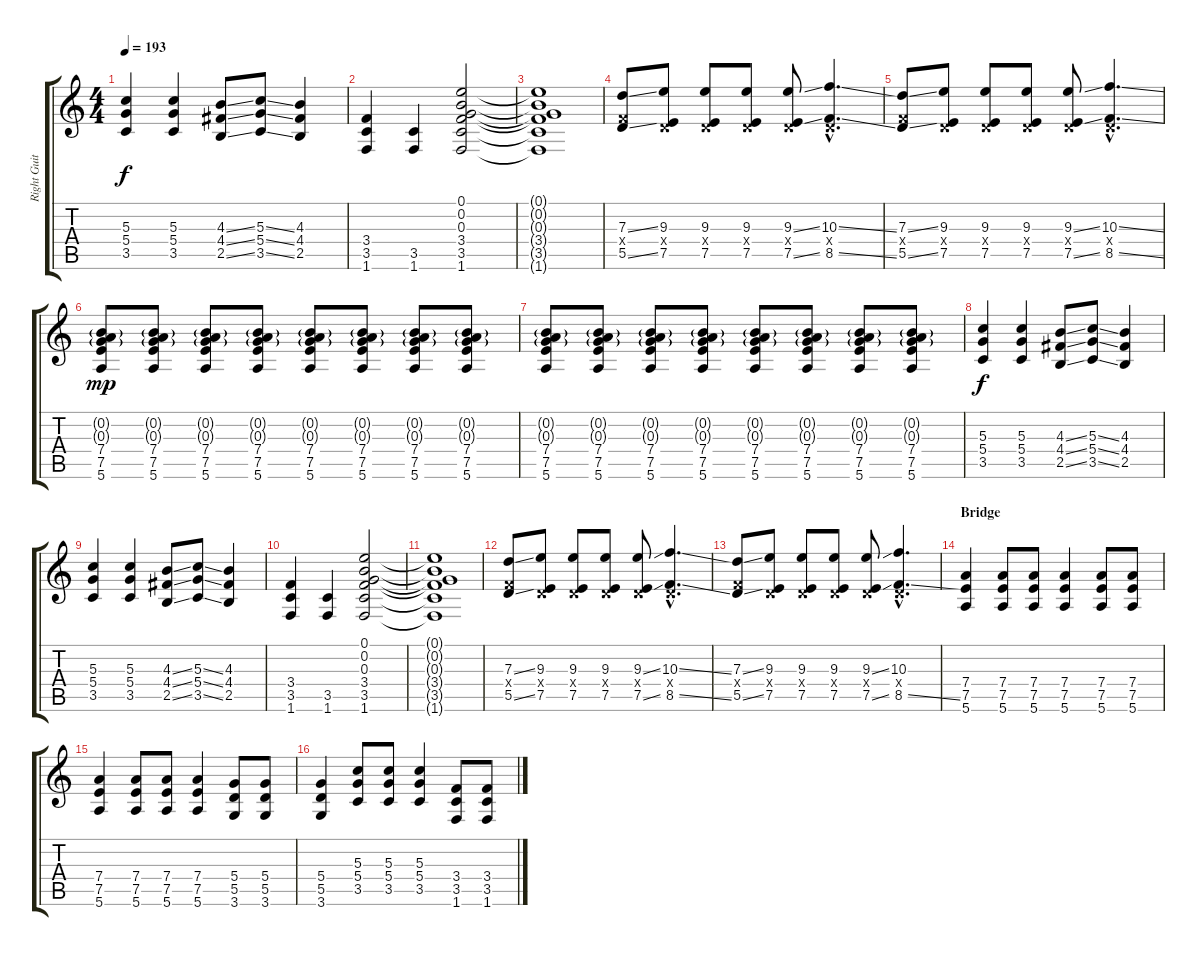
\track ("Right Guitar" "Right Guit") {instrument distortionguitar}
\staff {score tabs}
\tuning (E4 B3 G3 D3 A2 E2) {hide}
\ts (4 4)
\tempo 193
\clef g2
\ks c
(5.3 5.4 3.5).4{dy f} (5.3 5.4 3.5).4 (4.3{ss} 4.4{ss} 2.5{ss}).8 (5.3{ss} 5.4{ss} 3.5{ss}).8 (4.3 4.4 2.5).4 |
(3.4 3.5 1.6).4 (3.5 1.6).4 (0.1 0.2 0.3 3.4 3.5 1.6).2 |
(0.1{t} 0.2{t} 0.3{t} 3.4{t} 3.5{t} 1.6{t}).1 |
(7.3{ss} 3.4{x} 5.5{ss}).8 (9.3 0.4{x} 7.5).8 (9.3 0.4{x} 7.5).8 (9.3 0.4{x} 7.5).8 (9.3{ss} 0.4{x} 7.5{ss}).8 (10.3{ss hac} 0.4{hac x} 8.5{ss hac}).4{d} |
(7.3{ss} 3.4{x} 5.5{ss}).8 (9.3 0.4{x} 7.5).8 (9.3 0.4{x} 7.5).8 (9.3 0.4{x} 7.5).8 (9.3{ss} 0.4{x} 7.5{ss}).8 (10.3{ss hac} 0.4{hac x} 8.5{ss hac}).4{d} |
(0.2{g} 0.3{g} 7.4 7.5 5.6).8{dy mp} (0.2{g} 0.3{g} 7.4 7.5 5.6).8 (0.2{g} 0.3{g} 7.4 7.5 5.6).8 (0.2{g} 0.3{g} 7.4 7.5 5.6).8 (0.2{g} 0.3{g} 7.4 7.5 5.6).8 (0.2{g} 0.3{g} 7.4 7.5 5.6).8 (0.2{g} 0.3{g} 7.4 7.5 5.6).8 (0.2{g} 0.3{g} 7.4 7.5 5.6).8 |
(0.2{g} 0.3{g} 7.4 7.5 5.6).8 (0.2{g} 0.3{g} 7.4 7.5 5.6).8 (0.2{g} 0.3{g} 7.4 7.5 5.6).8 (0.2{g} 0.3{g} 7.4 7.5 5.6).8 (0.2{g} 0.3{g} 7.4 7.5 5.6).8 (0.2{g} 0.3{g} 7.4 7.5 5.6).8 (0.2{g} 0.3{g} 7.4 7.5 5.6).8 (0.2{g} 0.3{g} 7.4 7.5 5.6).8 |
(5.3 5.4 3.5).4{dy f} (5.3 5.4 3.5).4 (4.3{ss} 4.4{ss} 2.5{ss}).8 (5.3{ss} 5.4{ss} 3.5{ss}).8 (4.3 4.4 2.5).4 |
(5.3 5.4 3.5).4 (5.3 5.4 3.5).4 (4.3{ss} 4.4{ss} 2.5{ss}).8 (5.3{ss} 5.4{ss} 3.5{ss}).8 (4.3 4.4 2.5).4 |
(3.4 3.5 1.6).4 (3.5 1.6).4 (0.1 0.2 0.3 3.4 3.5 1.6).2 |
(0.1{t} 0.2{t} 0.3{t} 3.4{t} 3.5{t} 1.6{t}).1 |
(7.3{ss} 3.4{x} 5.5{ss}).8 (9.3 0.4{x} 7.5).8 (9.3 0.4{x} 7.5).8 (9.3 0.4{x} 7.5).8 (9.3{ss} 0.4{x} 7.5{ss}).8 (10.3{ss hac} 0.4{hac x} 8.5{ss hac}).4{d} |
(7.3{ss} 3.4{x} 5.5{ss}).8 (9.3 0.4{x} 7.5).8 (9.3 0.4{x} 7.5).8 (9.3 0.4{x} 7.5).8 (9.3{ss} 0.4{x} 7.5{ss}).8 (10.3{hac} 0.4{hac x} 8.5{ss hac}).4{d} |
\section ("" "Bridge")
(7.4 7.5 5.6).4 (7.4 7.5 5.6).8 (7.4 7.5 5.6).8 (7.4 7.5 5.6).4 (7.4 7.5 5.6).8 (7.4 7.5 5.6).8 |
(7.4 7.5 5.6).4 (7.4 7.5 5.6).8 (7.4 7.5 5.6).8 (7.4 7.5 5.6).4 (5.4 5.5 3.6).8 (5.4 5.5 3.6).8 |
(5.4 5.5 3.6).4 (5.3 5.4 3.5).8 (5.3 5.4 3.5).8 (5.3 5.4 3.5).4 (3.4 3.5 1.6).8 (3.4 3.5 1.6).8
